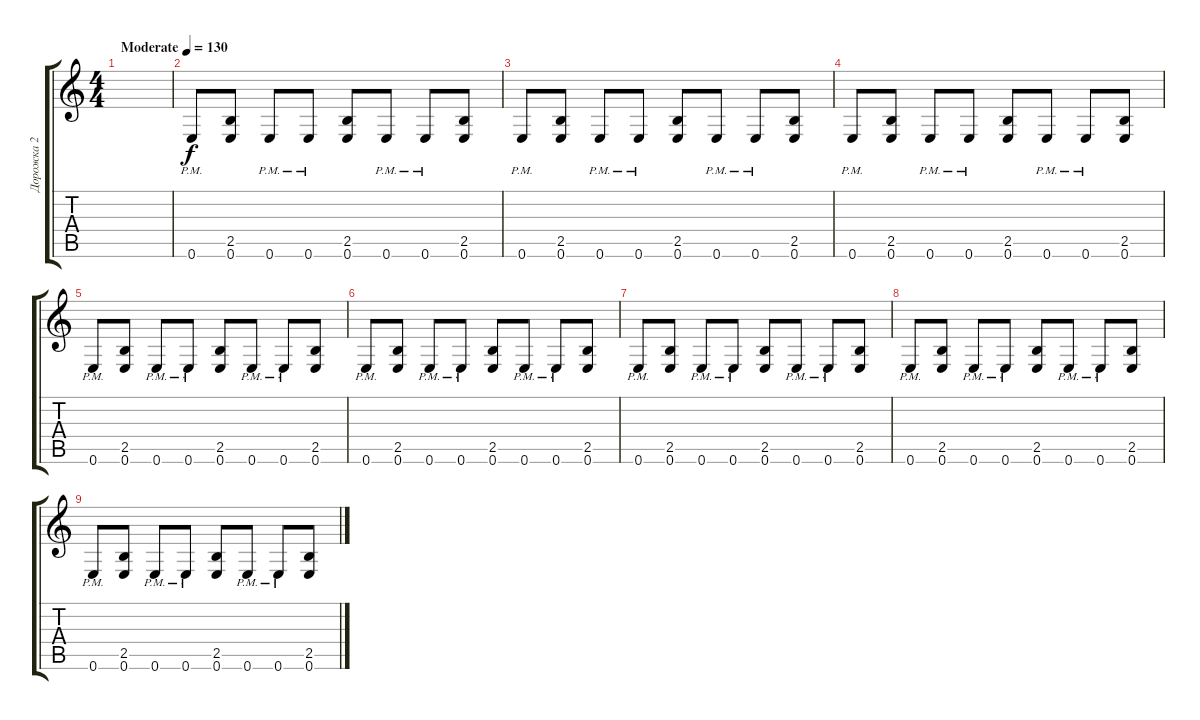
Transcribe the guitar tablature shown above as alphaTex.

\track ("Дорожка 2" "Дорожка 2") {instrument overdrivenguitar}
\staff {score tabs}
\tuning (E4 B3 G3 D3 A2 E2) {hide}
\ts (4 4)
\tempo (130 "Moderate")
\clef g2
\ks c
|
0.6{pm}.8 (2.5 0.6).8 0.6{pm}.8 0.6{pm}.8 (2.5 0.6).8 0.6{pm}.8 0.6{pm}.8 (2.5 0.6).8 |
0.6{pm}.8 (2.5 0.6).8 0.6{pm}.8 0.6{pm}.8 (2.5 0.6).8 0.6{pm}.8 0.6{pm}.8 (2.5 0.6).8 |
0.6{pm}.8 (2.5 0.6).8 0.6{pm}.8 0.6{pm}.8 (2.5 0.6).8 0.6{pm}.8 0.6{pm}.8 (2.5 0.6).8 |
0.6{pm}.8 (2.5 0.6).8 0.6{pm}.8 0.6{pm}.8 (2.5 0.6).8 0.6{pm}.8 0.6{pm}.8 (2.5 0.6).8 |
0.6{pm}.8 (2.5 0.6).8 0.6{pm}.8 0.6{pm}.8 (2.5 0.6).8 0.6{pm}.8 0.6{pm}.8 (2.5 0.6).8 |
0.6{pm}.8 (2.5 0.6).8 0.6{pm}.8 0.6{pm}.8 (2.5 0.6).8 0.6{pm}.8 0.6{pm}.8 (2.5 0.6).8 |
0.6{pm}.8 (2.5 0.6).8 0.6{pm}.8 0.6{pm}.8 (2.5 0.6).8 0.6{pm}.8 0.6{pm}.8 (2.5 0.6).8 |
0.6{pm}.8 (2.5 0.6).8 0.6{pm}.8 0.6{pm}.8 (2.5 0.6).8 0.6{pm}.8 0.6{pm}.8 (2.5 0.6).8
